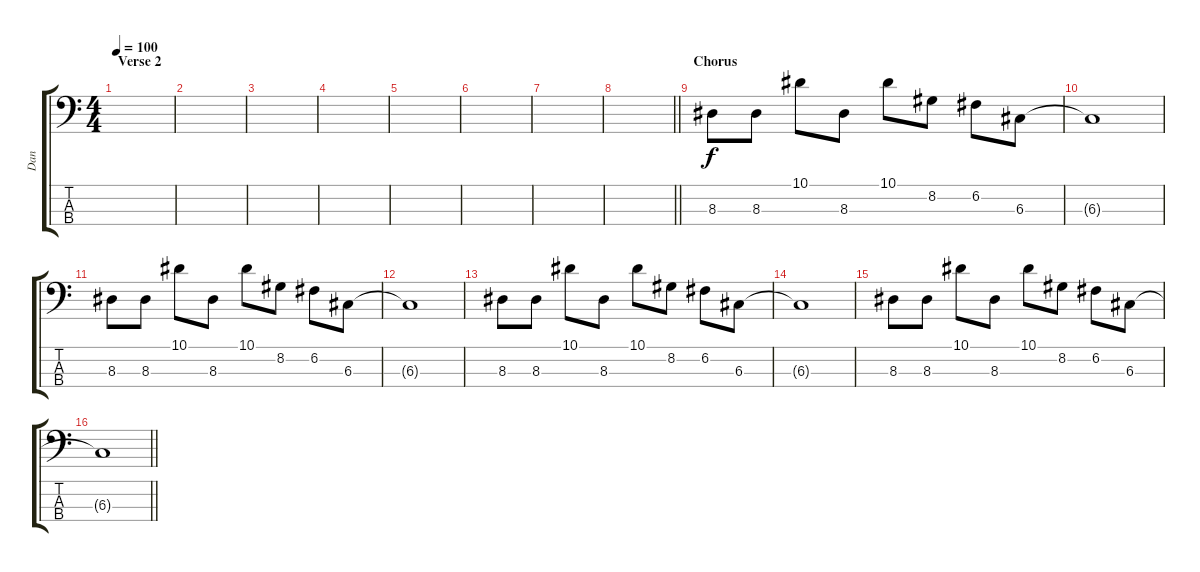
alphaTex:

\track ("Dan" "Dan") {instrument electricbasspick}
\staff {score tabs}
\tuning (F2 C2 G1 C1) {hide}
\ts (4 4)
\section ("" "Verse 2")
\tempo 100
\clef f4
\ks c
|
|
|
|
|
|
|
\barLineRight lightlight
|
\section ("" "Chorus")
8.3.8 8.3.8 10.1.8 8.3.8 10.1.8 8.2.8 6.2.8 6.3.8 |
6.3{t}.1 |
8.3.8 8.3.8 10.1.8 8.3.8 10.1.8 8.2.8 6.2.8 6.3.8 |
6.3{t}.1 |
8.3.8 8.3.8 10.1.8 8.3.8 10.1.8 8.2.8 6.2.8 6.3.8 |
6.3{t}.1 |
8.3.8 8.3.8 10.1.8 8.3.8 10.1.8 8.2.8 6.2.8 6.3.8 |
\barLineRight lightlight
6.3{t}.1
